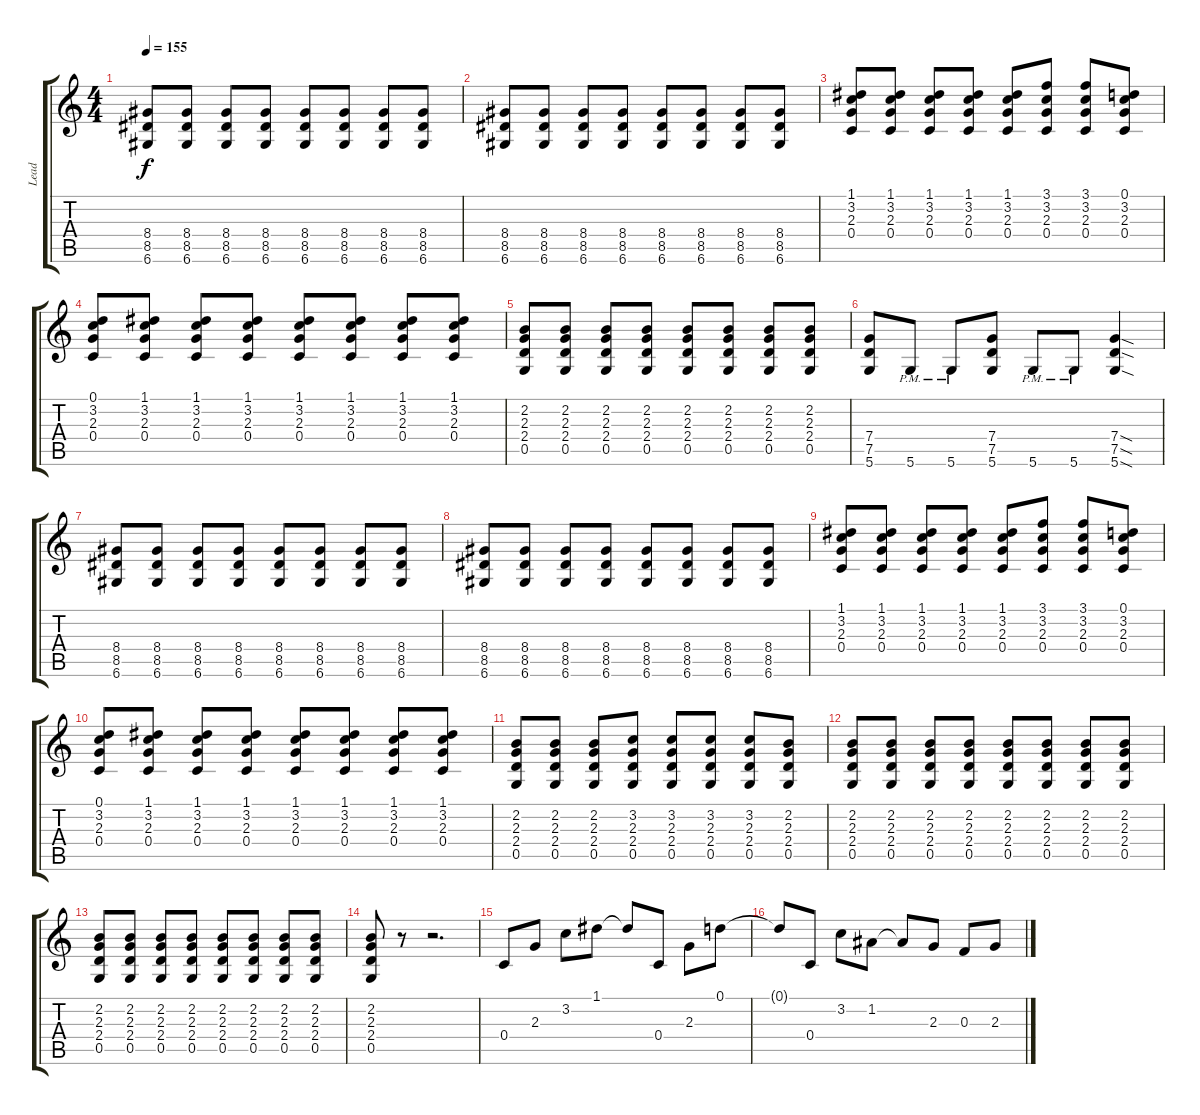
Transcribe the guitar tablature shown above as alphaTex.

\track ("Lead" "Lead") {instrument electricguitarclean}
\staff {score tabs}
\tuning (D4 A3 F3 C3 G2 D2) {hide}
\ts (4 4)
\tempo 155
\clef g2
\ks c
(8.4 8.5 6.6).8{dy f} (8.4 8.5 6.6).8 (8.4 8.5 6.6).8 (8.4 8.5 6.6).8 (8.4 8.5 6.6).8 (8.4 8.5 6.6).8 (8.4 8.5 6.6).8 (8.4 8.5 6.6).8 |
(8.4 8.5 6.6).8 (8.4 8.5 6.6).8 (8.4 8.5 6.6).8 (8.4 8.5 6.6).8 (8.4 8.5 6.6).8 (8.4 8.5 6.6).8 (8.4 8.5 6.6).8 (8.4 8.5 6.6).8 |
(1.1 3.2 2.3 0.4).8 (1.1 3.2 2.3 0.4).8 (1.1 3.2 2.3 0.4).8 (1.1 3.2 2.3 0.4).8 (1.1 3.2 2.3 0.4).8 (3.1 3.2 2.3 0.4).8 (3.1 3.2 2.3 0.4).8 (0.1 3.2 2.3 0.4).8 |
(0.1 3.2 2.3 0.4).8 (1.1 3.2 2.3 0.4).8 (1.1 3.2 2.3 0.4).8 (1.1 3.2 2.3 0.4).8 (1.1 3.2 2.3 0.4).8 (1.1 3.2 2.3 0.4).8 (1.1 3.2 2.3 0.4).8 (1.1 3.2 2.3 0.4).8 |
(2.2 2.3 2.4 0.5).8 (2.2 2.3 2.4 0.5).8 (2.2 2.3 2.4 0.5).8 (2.2 2.3 2.4 0.5).8 (2.2 2.3 2.4 0.5).8 (2.2 2.3 2.4 0.5).8 (2.2 2.3 2.4 0.5).8 (2.2 2.3 2.4 0.5).8 |
(7.4 7.5 5.6).8 5.6{pm}.8 5.6{pm}.8 (7.4 7.5 5.6).8 5.6{pm}.8 5.6{pm}.8 (7.4{sod} 7.5{sod} 5.6{sod}).4 |
(8.4 8.5 6.6).8 (8.4 8.5 6.6).8 (8.4 8.5 6.6).8 (8.4 8.5 6.6).8 (8.4 8.5 6.6).8 (8.4 8.5 6.6).8 (8.4 8.5 6.6).8 (8.4 8.5 6.6).8 |
(8.4 8.5 6.6).8 (8.4 8.5 6.6).8 (8.4 8.5 6.6).8 (8.4 8.5 6.6).8 (8.4 8.5 6.6).8 (8.4 8.5 6.6).8 (8.4 8.5 6.6).8 (8.4 8.5 6.6).8 |
(1.1 3.2 2.3 0.4).8 (1.1 3.2 2.3 0.4).8 (1.1 3.2 2.3 0.4).8 (1.1 3.2 2.3 0.4).8 (1.1 3.2 2.3 0.4).8 (3.1 3.2 2.3 0.4).8 (3.1 3.2 2.3 0.4).8 (0.1 3.2 2.3 0.4).8 |
(0.1 3.2 2.3 0.4).8 (1.1 3.2 2.3 0.4).8 (1.1 3.2 2.3 0.4).8 (1.1 3.2 2.3 0.4).8 (1.1 3.2 2.3 0.4).8 (1.1 3.2 2.3 0.4).8 (1.1 3.2 2.3 0.4).8 (1.1 3.2 2.3 0.4).8 |
(2.2 2.3 2.4 0.5).8 (2.2 2.3 2.4 0.5).8 (2.2 2.3 2.4 0.5).8 (3.2 2.3 2.4 0.5).8 (3.2 2.3 2.4 0.5).8 (3.2 2.3 2.4 0.5).8 (3.2 2.3 2.4 0.5).8 (2.2 2.3 2.4 0.5).8 |
(2.2 2.3 2.4 0.5).8 (2.2 2.3 2.4 0.5).8 (2.2 2.3 2.4 0.5).8 (2.2 2.3 2.4 0.5).8 (2.2 2.3 2.4 0.5).8 (2.2 2.3 2.4 0.5).8 (2.2 2.3 2.4 0.5).8 (2.2 2.3 2.4 0.5).8 |
(2.2 2.3 2.4 0.5).8 (2.2 2.3 2.4 0.5).8 (2.2 2.3 2.4 0.5).8 (2.2 2.3 2.4 0.5).8 (2.2 2.3 2.4 0.5).8 (2.2 2.3 2.4 0.5).8 (2.2 2.3 2.4 0.5).8 (2.2 2.3 2.4 0.5).8 |
(2.2 2.3 2.4 0.5).8 r.8 r.2{d} |
0.4.8{volume 16 instrument electricguitarclean} 2.3.8 3.2.8 1.1.8 1.1{t}.8 0.4.8 2.3.8 0.1.8 |
0.1{t}.8 0.4.8 3.2.8 1.2.8 1.2{t}.8 2.3.8 0.3.8 2.3.8
